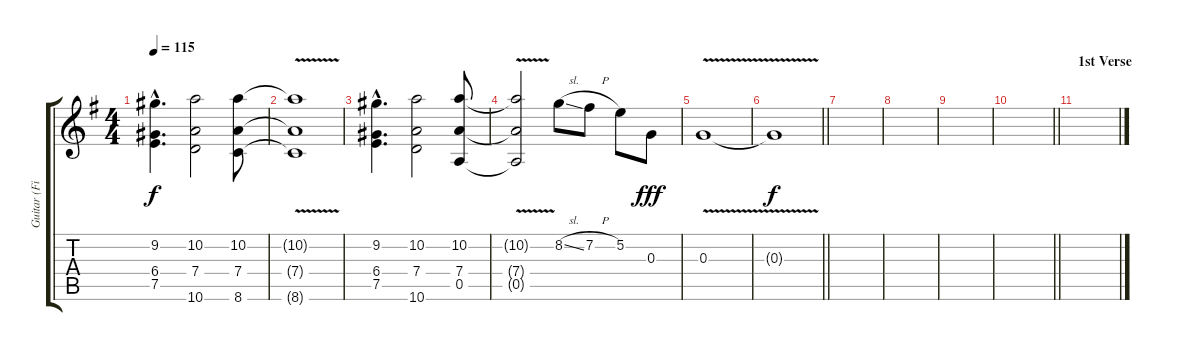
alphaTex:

\track ("Guitar (Fills)" "Guitar (Fi") {instrument electricguitarjazz}
\staff {score tabs}
\tuning (E4 B3 G3 D3 A2 E2) {hide}
\ts (4 4)
\tempo 115
\clef g2
\ks g
(9.2{hac} 6.4{hac} 7.5{hac}).4{d dy f instrument electricguitarjazz} (10.2 7.4 10.6).2 (10.2 7.4 8.6).8 |
(10.2{v t} 7.4{t} 8.6{t}).1 |
(9.2{hac} 6.4{hac} 7.5{hac}).4{d} (10.2 7.4 10.6).2 (10.2 7.4 0.5).8 |
(10.2{v t} 7.4{t} 0.5{t}).2 8.2{sl}.8 7.2{h}.8 5.2.8 0.3.8{dy fff} |
0.3{v}.1 |
\barLineRight lightlight
0.3{t}.1{dy f} |
|
|
|
\barLineRight lightlight
|
\section ("" "1st Verse")
